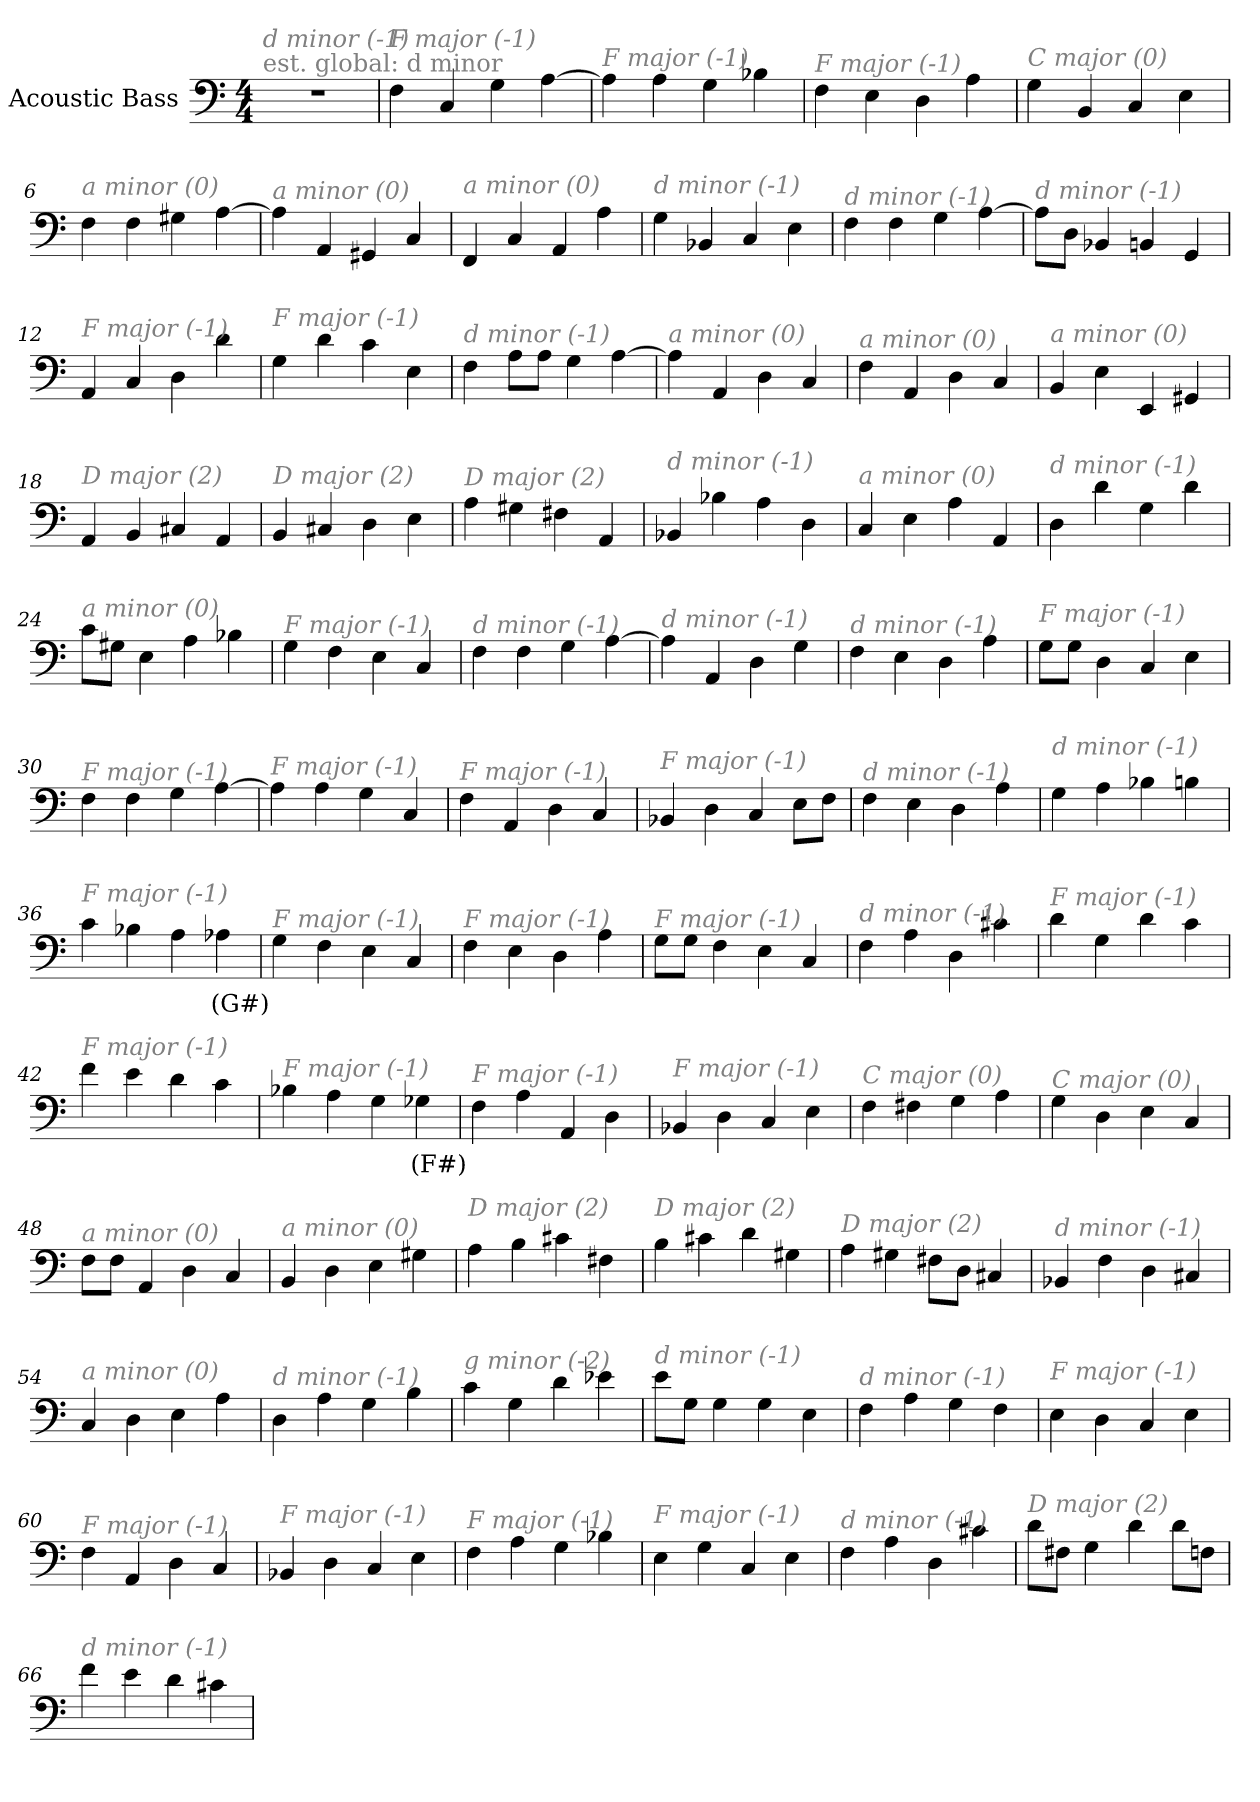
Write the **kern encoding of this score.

**kern	**text
*part1	*part1
*staff1	*staff1
*I"Acoustic Bass	*
*clefF4	*
*ITrd7c12	*
*k[]	*
*C:	*
*M4/4	*
*MM198	*
=1	=1
!LO:TX:a:color=#808080:t=est. global&colon; d minor	!
!LO:TX:i:color=#808080:t=d minor (-1)	!
1r	.
=2	=2
!LO:TX:i:color=#808080:t=F major (-1)	!
4FF	.
4CC	.
4GG	.
[4AA	.
=3	=3
!LO:TX:i:color=#808080:t=F major (-1)	!
4AA]	.
4AA	.
4GG	.
4BB-X	.
=4	=4
!LO:TX:i:color=#808080:t=F major (-1)	!
4FF	.
4EE	.
4DD	.
4AA	.
=5	=5
!LO:TX:i:color=#808080:t=C major (0)	!
4GG	.
4BBB	.
4CC	.
4EE	.
=6	=6
!LO:TX:i:color=#808080:t=a minor (0)	!
4FF	.
4FF	.
4GG#X	.
[4AA	.
=7	=7
!LO:TX:i:color=#808080:t=a minor (0)	!
4AA]	.
4AAA	.
4GGG#X	.
4CC	.
=8	=8
!LO:TX:i:color=#808080:t=a minor (0)	!
4FFF	.
4CC	.
4AAA	.
4AA	.
=9	=9
!LO:TX:i:color=#808080:t=d minor (-1)	!
4GG	.
4BBB-X	.
4CC	.
4EE	.
=10	=10
!LO:TX:i:color=#808080:t=d minor (-1)	!
4FF	.
4FF	.
4GG	.
[4AA	.
=11	=11
!LO:TX:i:color=#808080:t=d minor (-1)	!
8AAL]	.
8DDJ	.
4BBB-X	.
4BBBn	.
4GGG	.
=12	=12
!LO:TX:i:color=#808080:t=F major (-1)	!
4AAA	.
4CC	.
4DD	.
4D	.
=13	=13
!LO:TX:i:color=#808080:t=F major (-1)	!
4GG	.
4D	.
4C	.
4EE	.
=14	=14
!LO:TX:i:color=#808080:t=d minor (-1)	!
4FF	.
8AAL	.
8AAJ	.
4GG	.
[4AA	.
=15	=15
!LO:TX:i:color=#808080:t=a minor (0)	!
4AA]	.
4AAA	.
4DD	.
4CC	.
=16	=16
!LO:TX:i:color=#808080:t=a minor (0)	!
4FF	.
4AAA	.
4DD	.
4CC	.
=17	=17
!LO:TX:i:color=#808080:t=a minor (0)	!
4BBB	.
4EE	.
4EEE	.
4GGG#X	.
=18	=18
!LO:TX:i:color=#808080:t=D major (2)	!
4AAA	.
4BBB	.
4CC#X	.
4AAA	.
=19	=19
!LO:TX:i:color=#808080:t=D major (2)	!
4BBB	.
4CC#X	.
4DD	.
4EE	.
=20	=20
!LO:TX:i:color=#808080:t=D major (2)	!
4AA	.
4GG#X	.
4FF#X	.
4AAA	.
=21	=21
!LO:TX:i:color=#808080:t=d minor (-1)	!
4BBB-X	.
4BB-X	.
4AA	.
4DD	.
=22	=22
!LO:TX:i:color=#808080:t=a minor (0)	!
4CC	.
4EE	.
4AA	.
4AAA	.
=23	=23
!LO:TX:i:color=#808080:t=d minor (-1)	!
4DD	.
4D	.
4GG	.
4D	.
=24	=24
!LO:TX:i:color=#808080:t=a minor (0)	!
8CL	.
8GG#XJ	.
4EE	.
4AA	.
4BB-X	.
=25	=25
!LO:TX:i:color=#808080:t=F major (-1)	!
4GG	.
4FF	.
4EE	.
4CC	.
=26	=26
!LO:TX:i:color=#808080:t=d minor (-1)	!
4FF	.
4FF	.
4GG	.
[4AA	.
=27	=27
!LO:TX:i:color=#808080:t=d minor (-1)	!
4AA]	.
4AAA	.
4DD	.
4GG	.
=28	=28
!LO:TX:i:color=#808080:t=d minor (-1)	!
4FF	.
4EE	.
4DD	.
4AA	.
=29	=29
!LO:TX:i:color=#808080:t=F major (-1)	!
8GGL	.
8GGJ	.
4DD	.
4CC	.
4EE	.
=30	=30
!LO:TX:i:color=#808080:t=F major (-1)	!
4FF	.
4FF	.
4GG	.
[4AA	.
=31	=31
!LO:TX:i:color=#808080:t=F major (-1)	!
4AA]	.
4AA	.
4GG	.
4CC	.
=32	=32
!LO:TX:i:color=#808080:t=F major (-1)	!
4FF	.
4AAA	.
4DD	.
4CC	.
=33	=33
!LO:TX:i:color=#808080:t=F major (-1)	!
4BBB-X	.
4DD	.
4CC	.
8EEL	.
8FFJ	.
=34	=34
!LO:TX:i:color=#808080:t=d minor (-1)	!
4FF	.
4EE	.
4DD	.
4AA	.
=35	=35
!LO:TX:i:color=#808080:t=d minor (-1)	!
4GG	.
4AA	.
4BB-X	.
4BBn	.
=36	=36
!LO:TX:i:color=#808080:t=F major (-1)	!
4C	.
4BB-X	.
4AA	.
4AA-Xi	(G#)
=37	=37
!LO:TX:i:color=#808080:t=F major (-1)	!
4GG	.
4FF	.
4EE	.
4CC	.
=38	=38
!LO:TX:i:color=#808080:t=F major (-1)	!
4FF	.
4EE	.
4DD	.
4AA	.
=39	=39
!LO:TX:i:color=#808080:t=F major (-1)	!
8GGL	.
8GGJ	.
4FF	.
4EE	.
4CC	.
=40	=40
!LO:TX:i:color=#808080:t=d minor (-1)	!
4FF	.
4AA	.
4DD	.
4C#X	.
=41	=41
!LO:TX:i:color=#808080:t=F major (-1)	!
4D	.
4GG	.
4D	.
4C	.
=42	=42
!LO:TX:i:color=#808080:t=F major (-1)	!
4F	.
4E	.
4D	.
4C	.
=43	=43
!LO:TX:i:color=#808080:t=F major (-1)	!
4BB-X	.
4AA	.
4GG	.
4GG-Xi	(F#)
=44	=44
!LO:TX:i:color=#808080:t=F major (-1)	!
4FF	.
4AA	.
4AAA	.
4DD	.
=45	=45
!LO:TX:i:color=#808080:t=F major (-1)	!
4BBB-X	.
4DD	.
4CC	.
4EE	.
=46	=46
!LO:TX:i:color=#808080:t=C major (0)	!
4FF	.
4FF#X	.
4GG	.
4AA	.
=47	=47
!LO:TX:i:color=#808080:t=C major (0)	!
4GG	.
4DD	.
4EE	.
4CC	.
=48	=48
!LO:TX:i:color=#808080:t=a minor (0)	!
8FFL	.
8FFJ	.
4AAA	.
4DD	.
4CC	.
=49	=49
!LO:TX:i:color=#808080:t=a minor (0)	!
4BBB	.
4DD	.
4EE	.
4GG#X	.
=50	=50
!LO:TX:i:color=#808080:t=D major (2)	!
4AA	.
4BB	.
4C#X	.
4FF#X	.
=51	=51
!LO:TX:i:color=#808080:t=D major (2)	!
4BB	.
4C#X	.
4D	.
4GG#X	.
=52	=52
!LO:TX:i:color=#808080:t=D major (2)	!
4AA	.
4GG#X	.
8FF#XL	.
8DDJ	.
4CC#X	.
=53	=53
!LO:TX:i:color=#808080:t=d minor (-1)	!
4BBB-X	.
4FF	.
4DD	.
4CC#X	.
=54	=54
!LO:TX:i:color=#808080:t=a minor (0)	!
4CC	.
4DD	.
4EE	.
4AA	.
=55	=55
!LO:TX:i:color=#808080:t=d minor (-1)	!
4DD	.
4AA	.
4GG	.
4BB	.
=56	=56
!LO:TX:i:color=#808080:t=g minor (-2)	!
4C	.
4GG	.
4D	.
4E-X	.
=57	=57
!LO:TX:i:color=#808080:t=d minor (-1)	!
8EL	.
8GGJ	.
4GG	.
4GG	.
4EE	.
=58	=58
!LO:TX:i:color=#808080:t=d minor (-1)	!
4FF	.
4AA	.
4GG	.
4FF	.
=59	=59
!LO:TX:i:color=#808080:t=F major (-1)	!
4EE	.
4DD	.
4CC	.
4EE	.
=60	=60
!LO:TX:i:color=#808080:t=F major (-1)	!
4FF	.
4AAA	.
4DD	.
4CC	.
=61	=61
!LO:TX:i:color=#808080:t=F major (-1)	!
4BBB-X	.
4DD	.
4CC	.
4EE	.
=62	=62
!LO:TX:i:color=#808080:t=F major (-1)	!
4FF	.
4AA	.
4GG	.
4BB-X	.
=63	=63
!LO:TX:i:color=#808080:t=F major (-1)	!
4EE	.
4GG	.
4CC	.
4EE	.
=64	=64
!LO:TX:i:color=#808080:t=d minor (-1)	!
4FF	.
4AA	.
4DD	.
4C#X	.
=65	=65
!LO:TX:i:color=#808080:t=D major (2)	!
8DL	.
8FF#XJ	.
4GG	.
4D	.
8DL	.
8FFnJ	.
=66	=66
!LO:TX:i:color=#808080:t=d minor (-1)	!
4F	.
4E	.
4D	.
4C#X	.
=	=
*-	*-
